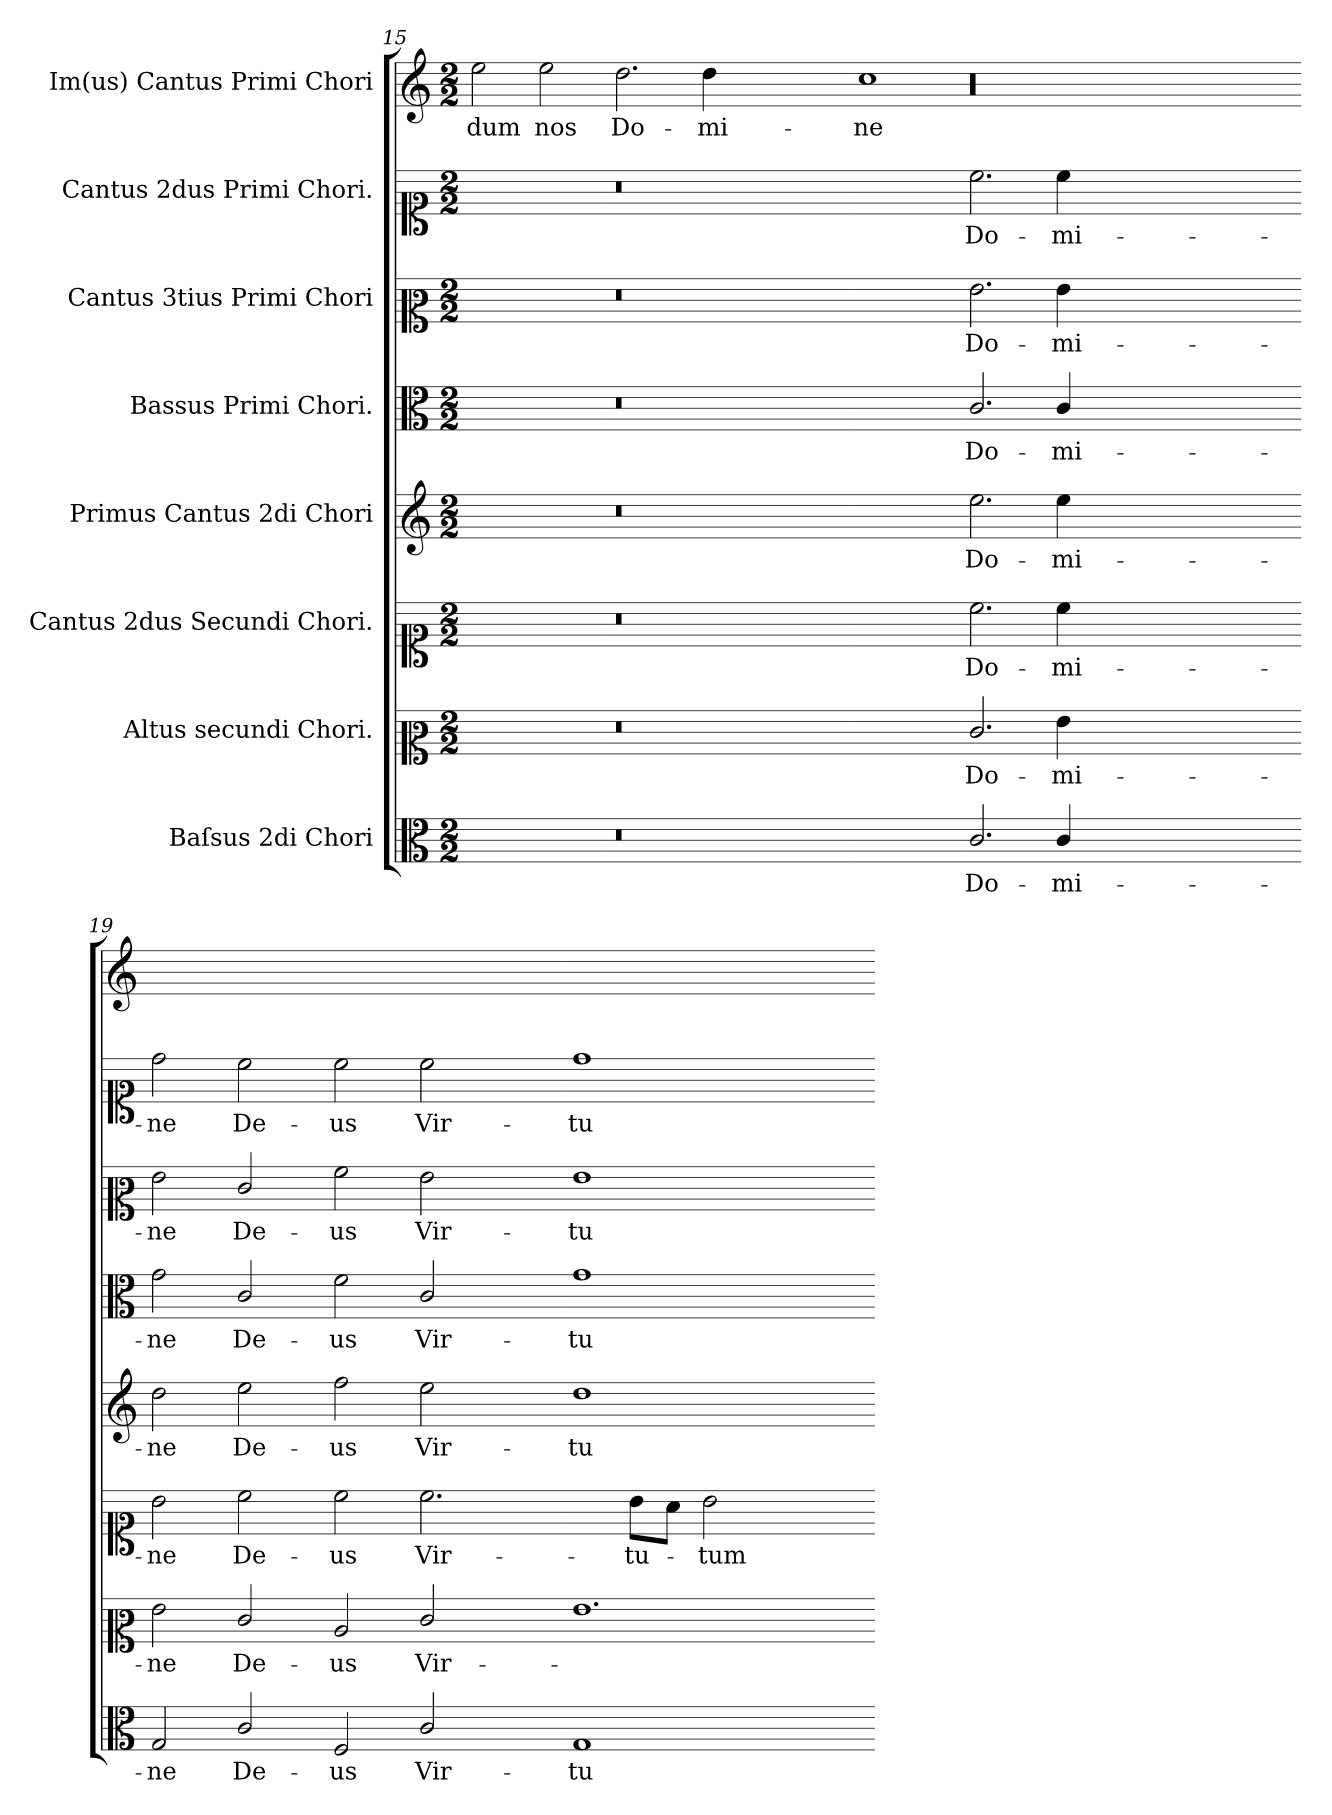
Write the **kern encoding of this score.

**kern	**text	**kern	**text	**kern	**text	**kern	**text	**kern	**text	**kern	**text	**kern	**text	**kern	**text
*part8	*part8	*part7	*part7	*part6	*part6	*part5	*part5	*part4	*part4	*part3	*part3	*part2	*part2	*part1	*part1
*staff8	*staff8	*staff7	*staff7	*staff6	*staff6	*staff5	*staff5	*staff4	*staff4	*staff3	*staff3	*staff2	*staff2	*staff1	*staff1
*I"Baſsus 2di Chori	*	*I"Altus secundi Chori.	*	*I"Cantus 2dus Secundi Chori.	*	*I"Primus Cantus 2di Chori	*	*I"Bassus Primi Chori.	*	*I"Cantus 3tius Primi Chori	*	*I"Cantus 2dus Primi Chori.	*	*I"Im(us) Cantus Primi Chori	*
*clefC3	*	*clefC2	*	*clefC1	*	*clefG2	*	*clefC3	*	*clefC2	*	*clefC1	*	*clefG2	*
*k[]	*	*k[]	*	*k[]	*	*k[]	*	*k[]	*	*k[]	*	*k[]	*	*k[]	*
*G:mix	*	*G:mix	*	*G:mix	*	*G:mix	*	*G:mix	*	*G:mix	*	*G:mix	*	*G:mix	*
*M2/2	*	*M2/2	*	*M2/2	*	*M2/2	*	*M2/2	*	*M2/2	*	*M2/2	*	*M2/2	*
=15	=15	=15	=15	=15	=15	=15	=15	=15	=15	=15	=15	=15	=15	=15	=15
1ryy	.	1ryy	.	1ryy	.	1ryy	.	1ryy	.	1ryy	.	1ryy	.	2ee\	-dum
.	.	.	.	.	.	.	.	.	.	.	.	.	.	2ee\	nos
=16-	=16-	=16-	=16-	=16-	=16-	=16-	=16-	=16-	=16-	=16-	=16-	=16-	=16-	=16-	=16-
0r	.	0r	.	0r	.	0r	.	0r	.	0r	.	0r	.	2.dd\	Do-
.	.	.	.	.	.	.	.	.	.	.	.	.	.	4dd\	-mi-
.	.	.	.	.	.	.	.	.	.	.	.	.	.	1ryy	.
=17-	=17-	=17-	=17-	=17-	=17-	=17-	=17-	=17-	=17-	=17-	=17-	=17-	=17-	=17-	=17-
1ryy	.	1ryy	.	1ryy	.	1ryy	.	1ryy	.	1ryy	.	1ryy	.	1cc	-ne
=18-	=18-	=18-	=18-	=18-	=18-	=18-	=18-	=18-	=18-	=18-	=18-	=18-	=18-	=18-	=18-
2.c/	Do-	2.e/	Do-	2.cc\	Do-	2.ee\	Do-	2.c/	Do-	2.g\	Do-	2.cc\	Do-	00r	.
4c/	-mi-	4g\	-mi-	4cc\	-mi-	4ee\	-mi-	4c/	-mi-	4g\	-mi-	4cc\	-mi-	.	.
0.ryy	.	0.ryy	.	0.ryy	.	0.ryy	.	0.ryy	.	0.ryy	.	0.ryy	.	.	.
=19-	=19-	=19-	=19-	=19-	=19-	=19-	=19-	=19-	=19-	=19-	=19-	=19-	=19-	=19-	=19-
2G/	-ne	2g\	-ne	2b\	-ne	2dd\	-ne	2g\	-ne	2g\	-ne	2dd\	-ne	1ryy	.
2c/	De-	2e/	De-	2cc\	De-	2ee\	De-	2c/	De-	2e/	De-	2cc\	De-	.	.
=20-	=20-	=20-	=20-	=20-	=20-	=20-	=20-	=20-	=20-	=20-	=20-	=20-	=20-	=20-	=20-
2F/	-us	2c/	-us	2cc\	-us	2ff\	-us	2f\	-us	2a\	-us	2cc\	-us	1ryy	.
2c/	Vir-	2e/	Vir-	2.cc\	Vir-	2ee\	Vir-	2c/	Vir-	2g\	Vir-	2cc\	Vir-	.	.
4ryy	.	4ryy	.	.	.	4ryy	.	4ryy	.	4ryy	.	4ryy	.	4ryy	.
=21-	=21-	=21-	=21-	=21-	=21-	=21-	=21-	=21-	=21-	=21-	=21-	=21-	=21-	=21-	=21-
1G	-tu-	1.g	.	4ryy	.	1dd	-tu-	1g	-tu-	1g	-tu-	1dd	-tu-	1.ryy	.
.	.	.	.	8b\L	-tu-	.	.	.	.	.	.	.	.	.	.
.	.	.	.	8a\J	.	.	.	.	.	.	.	.	.	.	.
.	.	.	.	2b\	-tum	.	.	.	.	.	.	.	.	.	.
2ryy	.	.	.	2ryy	.	2ryy	.	2ryy	.	2ryy	.	2ryy	.	.	.
=-	=-	=-	=-	=-	=-	=-	=-	=-	=-	=-	=-	=-	=-	=-	=-
*-	*-	*-	*-	*-	*-	*-	*-	*-	*-	*-	*-	*-	*-	*-	*-
